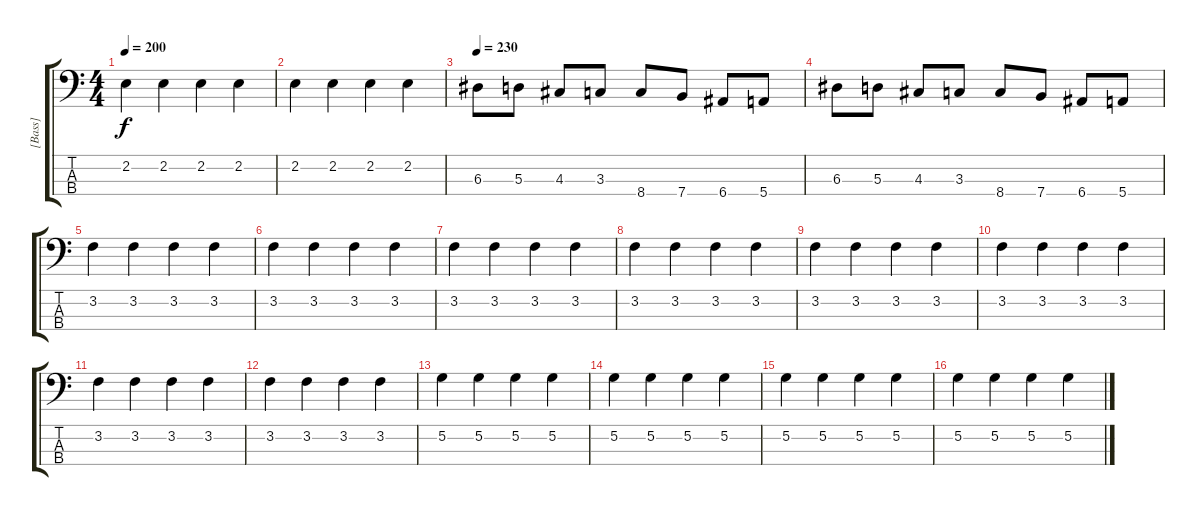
\track ("[Bass]" "[Bass]") {instrument electricbassfinger}
\staff {score tabs}
\tuning (G2 D2 A1 E1) {hide}
\ts (4 4)
\tempo 200
\clef f4
\ks c
2.2.4{dy f} 2.2.4 2.2.4 2.2.4 |
2.2.4 2.2.4 2.2.4 2.2.4 |
\tempo 230
6.3.8 5.3.8 4.3.8 3.3.8 8.4.8 7.4.8 6.4.8 5.4.8 |
6.3.8 5.3.8 4.3.8 3.3.8 8.4.8 7.4.8 6.4.8 5.4.8 |
3.2.4 3.2.4 3.2.4 3.2.4 |
3.2.4 3.2.4 3.2.4 3.2.4 |
3.2.4 3.2.4 3.2.4 3.2.4 |
3.2.4 3.2.4 3.2.4 3.2.4 |
3.2.4 3.2.4 3.2.4 3.2.4 |
3.2.4 3.2.4 3.2.4 3.2.4 |
3.2.4 3.2.4 3.2.4 3.2.4 |
3.2.4 3.2.4 3.2.4 3.2.4 |
5.2.4 5.2.4 5.2.4 5.2.4 |
5.2.4 5.2.4 5.2.4 5.2.4 |
5.2.4 5.2.4 5.2.4 5.2.4 |
5.2.4 5.2.4 5.2.4 5.2.4
